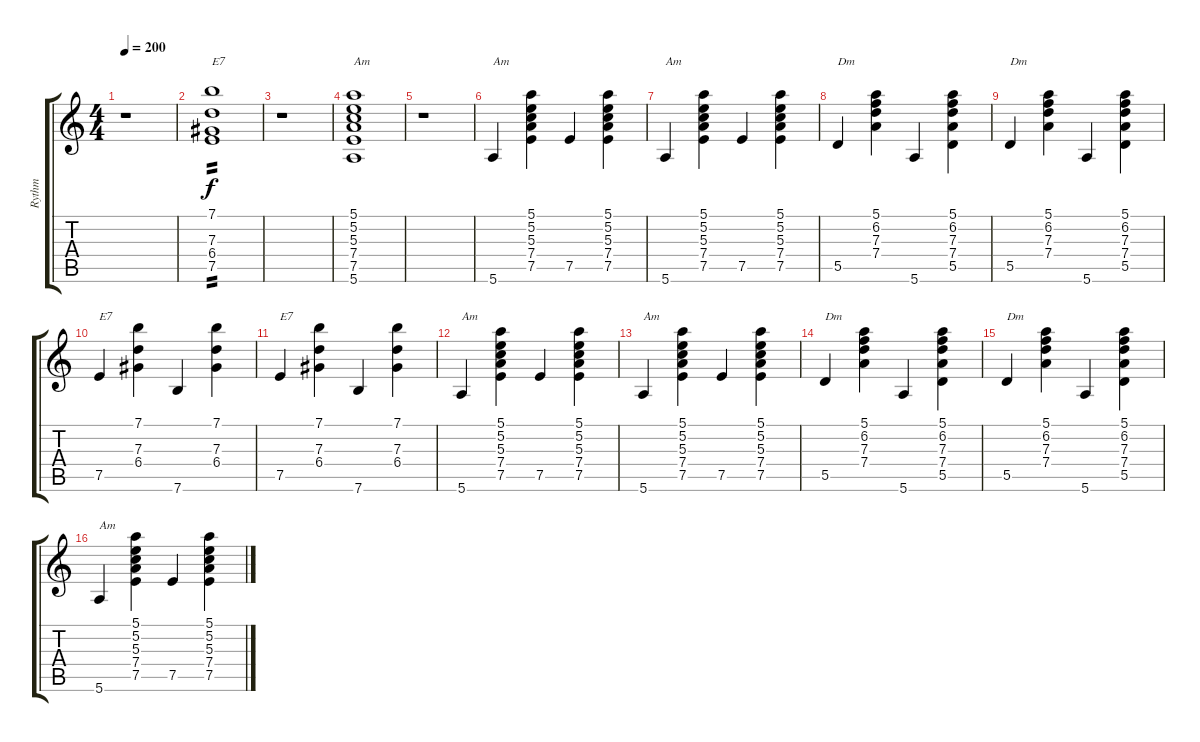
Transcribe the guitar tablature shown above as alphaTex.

\track ("Rythm" "Rythm") {instrument acousticguitarsteel}
\staff {score tabs}
\tuning (E4 B3 G3 D3 A2 E2) {hide}
\ts (4 4)
\tempo 200
\clef g2
\ks c
r.1{dy f} |
(7.1 7.3 6.4 7.5).1{txt "E7" tp 2} |
r.1 |
(5.1 5.2 5.3 7.4 7.5 5.6).1{txt "Am"} |
r.1 |
5.6.4{txt "Am"} (5.1 5.2 5.3 7.4 7.5).4 7.5.4 (5.1 5.2 5.3 7.4 7.5).4 |
5.6.4{txt "Am"} (5.1 5.2 5.3 7.4 7.5).4 7.5.4 (5.1 5.2 5.3 7.4 7.5).4 |
5.5.4{txt "Dm"} (5.1 6.2 7.3 7.4).4 5.6.4 (5.1 6.2 7.3 7.4 5.5).4 |
5.5.4{txt "Dm"} (5.1 6.2 7.3 7.4).4 5.6.4 (5.1 6.2 7.3 7.4 5.5).4 |
7.5.4{txt "E7"} (7.1 7.3 6.4).4 7.6.4 (7.1 7.3 6.4).4 |
7.5.4{txt "E7"} (7.1 7.3 6.4).4 7.6.4 (7.1 7.3 6.4).4 |
5.6.4{txt "Am"} (5.1 5.2 5.3 7.4 7.5).4 7.5.4 (5.1 5.2 5.3 7.4 7.5).4 |
5.6.4{txt "Am"} (5.1 5.2 5.3 7.4 7.5).4 7.5.4 (5.1 5.2 5.3 7.4 7.5).4 |
5.5.4{txt "Dm"} (5.1 6.2 7.3 7.4).4 5.6.4 (5.1 6.2 7.3 7.4 5.5).4 |
5.5.4{txt "Dm"} (5.1 6.2 7.3 7.4).4 5.6.4 (5.1 6.2 7.3 7.4 5.5).4 |
5.6.4{txt "Am"} (5.1 5.2 5.3 7.4 7.5).4 7.5.4 (5.1 5.2 5.3 7.4 7.5).4
